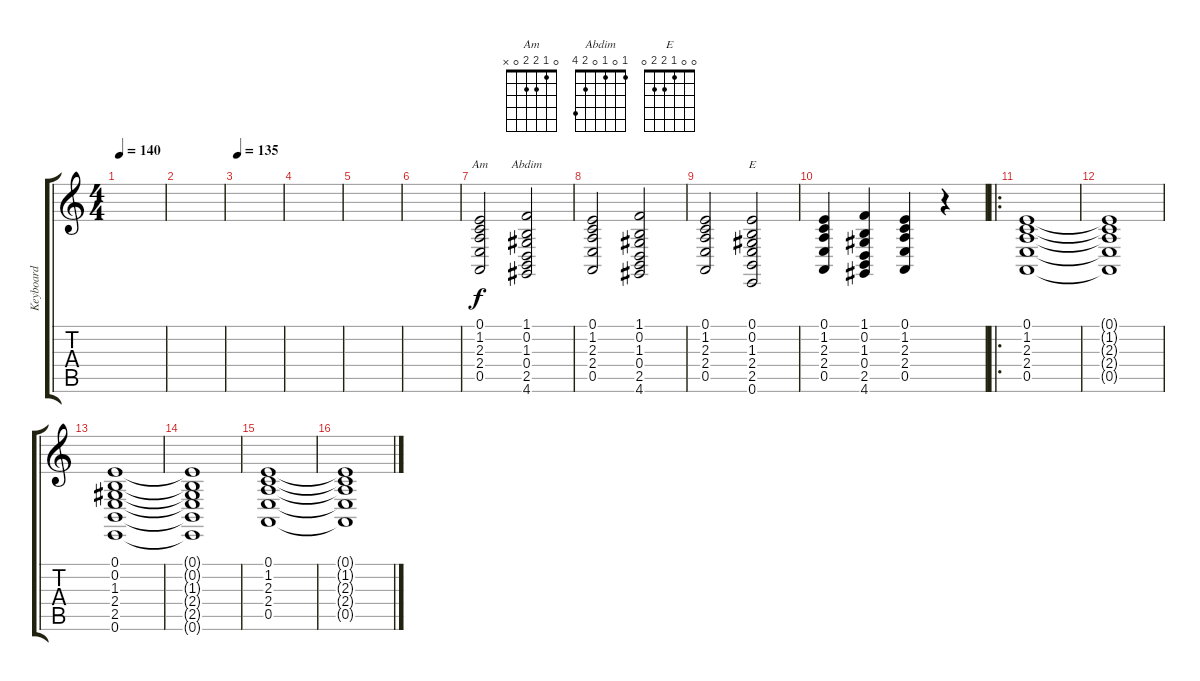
\track ("Keyboard" "Keyboard") {instrument stringensemble1}
\staff {score tabs}
\tuning (E4 B3 G3 D3 A2 E2) {hide}
\chord ("Am" 0 1 2 2 0 x)
\chord ("Abdim" 1 0 1 0 2 4)
\chord ("E" 0 0 1 2 2 0)
\ts (4 4)
\tempo 140
\clef g2
\ks c
|
|
\tempo 135
|
|
|
|
(0.1 1.2 2.3 2.4 0.5).2{ch "Am"} (1.1 0.2 1.3 0.4 2.5 4.6).2{ch "Abdim"} |
(0.1 1.2 2.3 2.4 0.5).2 (1.1 0.2 1.3 0.4 2.5 4.6).2 |
(0.1 1.2 2.3 2.4 0.5).2 (0.1 0.2 1.3 2.4 2.5 0.6).2{ch "E"} |
(0.1 1.2 2.3 2.4 0.5).4 (1.1 0.2 1.3 0.4 2.5 4.6).4 (0.1 1.2 2.3 2.4 0.5).4 r.4 |
\ro
(0.1 1.2 2.3 2.4 0.5).1 |
(0.1{t} 1.2{t} 2.3{t} 2.4{t} 0.5{t}).1 |
(0.1 0.2 1.3 2.4 2.5 0.6).1 |
(0.1{t} 0.2{t} 1.3{t} 2.4{t} 2.5{t} 0.6{t}).1 |
(0.1 1.2 2.3 2.4 0.5).1 |
(0.1{t} 1.2{t} 2.3{t} 2.4{t} 0.5{t}).1
